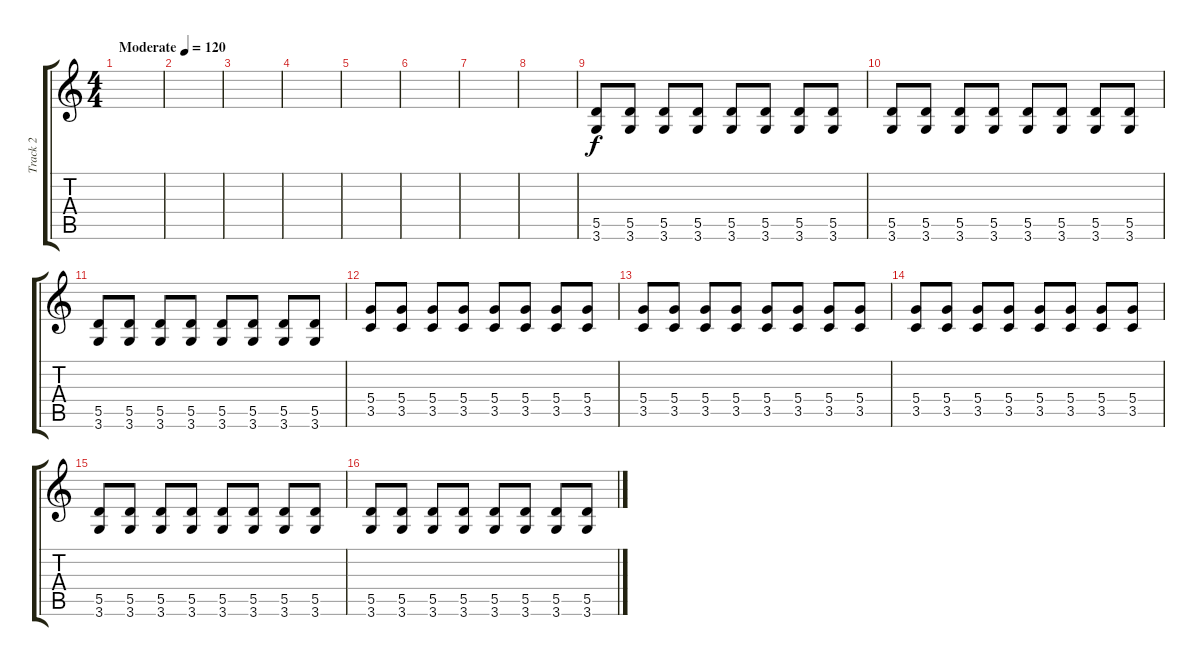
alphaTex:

\track ("Track 2" "Track 2") {instrument electricguitarmuted}
\staff {score tabs}
\tuning (E4 B3 G3 D3 A2 E2) {hide}
\ts (4 4)
\tempo (120 "Moderate")
\clef g2
\ks c
|
|
|
|
|
|
|
|
(5.5 3.6).8 (5.5 3.6).8 (5.5 3.6).8 (5.5 3.6).8 (5.5 3.6).8 (5.5 3.6).8 (5.5 3.6).8 (5.5 3.6).8 |
(5.5 3.6).8 (5.5 3.6).8 (5.5 3.6).8 (5.5 3.6).8 (5.5 3.6).8 (5.5 3.6).8 (5.5 3.6).8 (5.5 3.6).8 |
(5.5 3.6).8 (5.5 3.6).8 (5.5 3.6).8 (5.5 3.6).8 (5.5 3.6).8 (5.5 3.6).8 (5.5 3.6).8 (5.5 3.6).8 |
(5.4 3.5).8 (5.4 3.5).8 (5.4 3.5).8 (5.4 3.5).8 (5.4 3.5).8 (5.4 3.5).8 (5.4 3.5).8 (5.4 3.5).8 |
(5.4 3.5).8 (5.4 3.5).8 (5.4 3.5).8 (5.4 3.5).8 (5.4 3.5).8 (5.4 3.5).8 (5.4 3.5).8 (5.4 3.5).8 |
(5.4 3.5).8 (5.4 3.5).8 (5.4 3.5).8 (5.4 3.5).8 (5.4 3.5).8 (5.4 3.5).8 (5.4 3.5).8 (5.4 3.5).8 |
(5.5 3.6).8 (5.5 3.6).8 (5.5 3.6).8 (5.5 3.6).8 (5.5 3.6).8 (5.5 3.6).8 (5.5 3.6).8 (5.5 3.6).8 |
(5.5 3.6).8 (5.5 3.6).8 (5.5 3.6).8 (5.5 3.6).8 (5.5 3.6).8 (5.5 3.6).8 (5.5 3.6).8 (5.5 3.6).8
